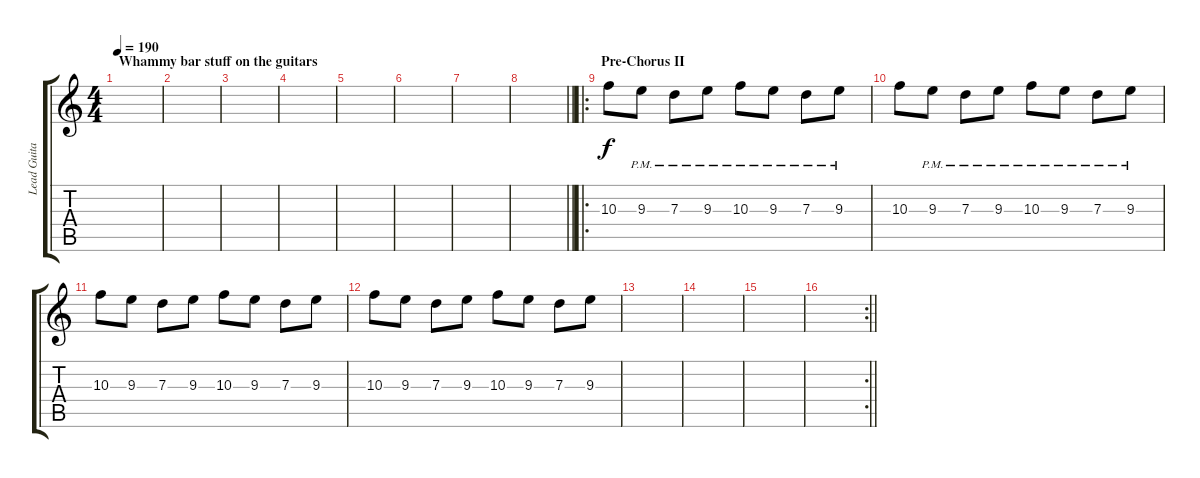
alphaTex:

\track ("Lead Guitar" "Lead Guita") {instrument distortionguitar}
\staff {score tabs}
\tuning (E4 B3 G3 D3 A2 D2) {hide}
\ts (4 4)
\section ("" "Whammy bar stuff on the guitars")
\tempo 190
\clef g2
\ks c
|
|
|
|
|
|
|
\barLineRight lightlight
|
\ro
\section ("" "Pre-Chorus II")
10.3.8 9.3{pm}.8 7.3{pm}.8 9.3{pm}.8 10.3{pm}.8 9.3{pm}.8 7.3{pm}.8 9.3{pm}.8 |
10.3.8 9.3{pm}.8 7.3{pm}.8 9.3{pm}.8 10.3{pm}.8 9.3{pm}.8 7.3{pm}.8 9.3{pm}.8 |
10.3.8 9.3.8 7.3.8 9.3.8 10.3.8 9.3.8 7.3.8 9.3.8 |
10.3.8 9.3.8 7.3.8 9.3.8 10.3.8 9.3.8 7.3.8 9.3.8 |
|
|
|
\rc 2
\barLineRight lightlight
